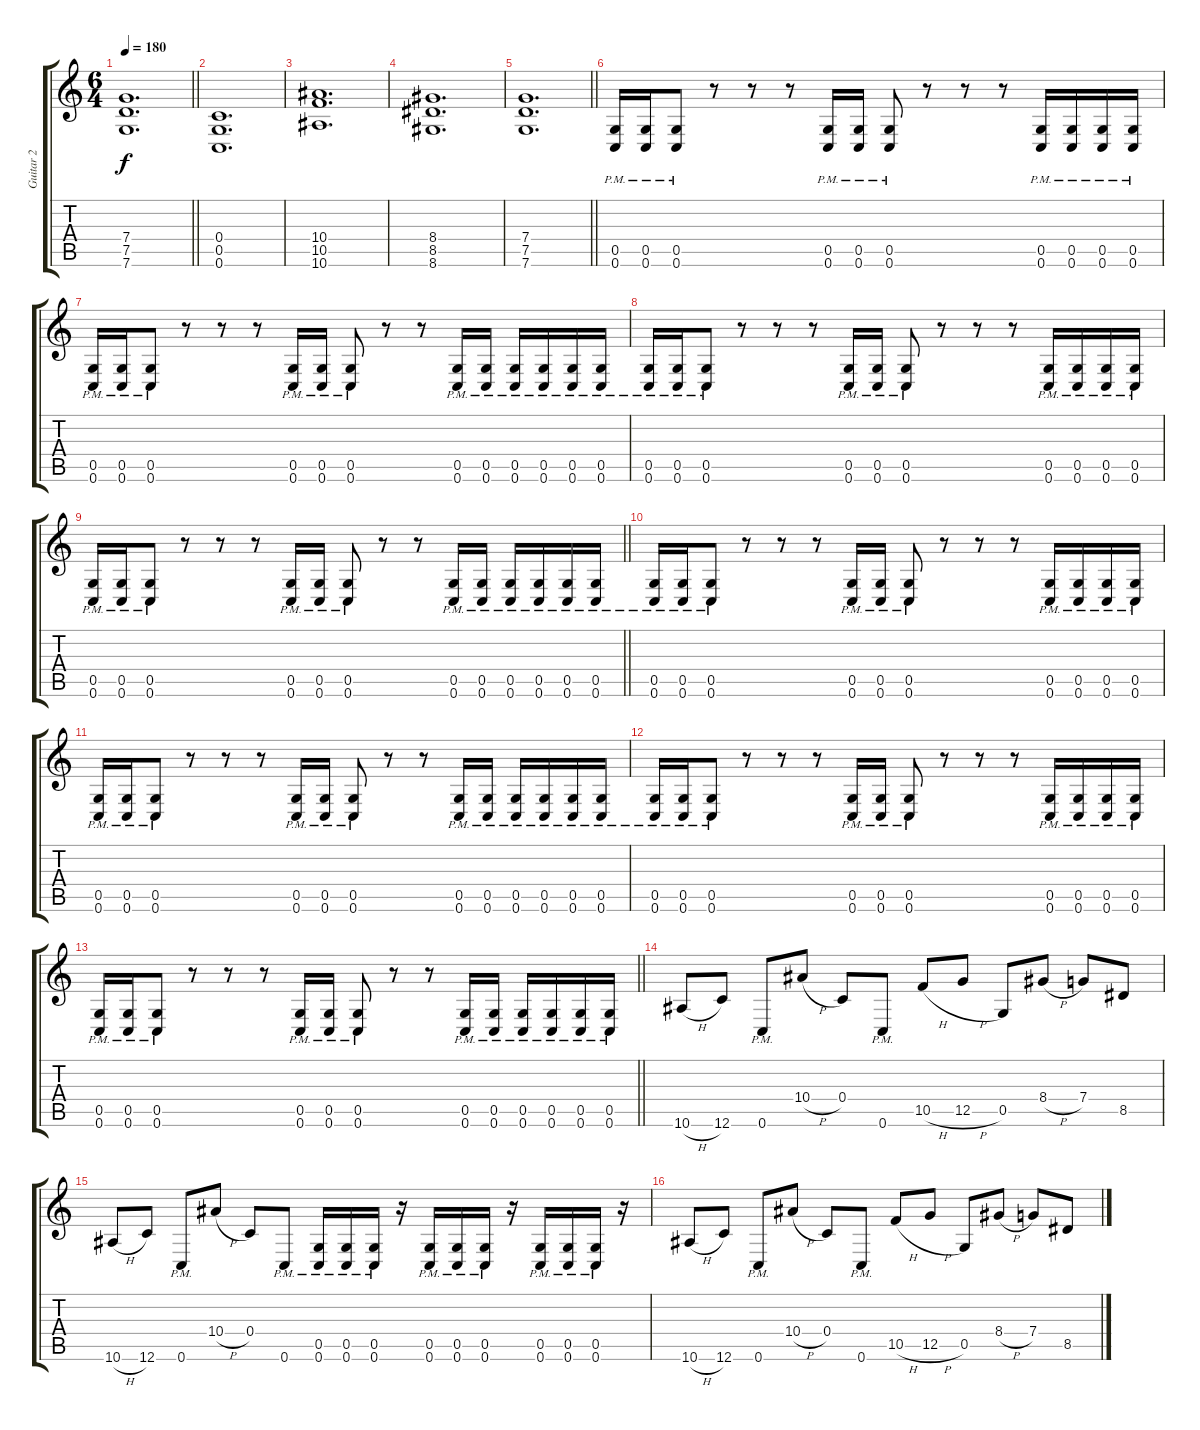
\track ("Guitar 2" "Guitar 2") {instrument distortionguitar}
\staff {score tabs}
\tuning (D4 A3 F3 C3 G2 C2) {hide}
\ts (6 4)
\tempo 180
\clef g2
\barLineRight lightlight
\ks c
(7.4 7.5 7.6).1{d dy f} |
(0.4 0.5 0.6).1{d} |
(10.4 10.5 10.6).1{d} |
(8.4 8.5 8.6).1{d} |
\barLineRight lightlight
(7.4 7.5 7.6).1{d} |
(0.5{pm} 0.6{pm}).16 (0.5{pm} 0.6{pm}).16 (0.5{pm} 0.6{pm}).8 r.8 r.8 r.8 (0.5{pm} 0.6{pm}).16 (0.5{pm} 0.6{pm}).16 (0.5{pm} 0.6{pm}).8 r.8 r.8 r.8 (0.5{pm} 0.6{pm}).16 (0.5{pm} 0.6{pm}).16 (0.5{pm} 0.6{pm}).16 (0.5{pm} 0.6{pm}).16 |
(0.5{pm} 0.6{pm}).16 (0.5{pm} 0.6{pm}).16 (0.5{pm} 0.6{pm}).8 r.8 r.8 r.8 (0.5{pm} 0.6{pm}).16 (0.5{pm} 0.6{pm}).16 (0.5{pm} 0.6{pm}).8 r.8 r.8 (0.5{pm} 0.6{pm}).16 (0.5{pm} 0.6{pm}).16 (0.5{pm} 0.6{pm}).16 (0.5{pm} 0.6{pm}).16 (0.5{pm} 0.6{pm}).16 (0.5{pm} 0.6{pm}).16 |
(0.5{pm} 0.6{pm}).16 (0.5{pm} 0.6{pm}).16 (0.5{pm} 0.6{pm}).8 r.8 r.8 r.8 (0.5{pm} 0.6{pm}).16 (0.5{pm} 0.6{pm}).16 (0.5{pm} 0.6{pm}).8 r.8 r.8 r.8 (0.5{pm} 0.6{pm}).16 (0.5{pm} 0.6{pm}).16 (0.5{pm} 0.6{pm}).16 (0.5{pm} 0.6{pm}).16 |
\barLineRight lightlight
(0.5{pm} 0.6{pm}).16 (0.5{pm} 0.6{pm}).16 (0.5{pm} 0.6{pm}).8 r.8 r.8 r.8 (0.5{pm} 0.6{pm}).16 (0.5{pm} 0.6{pm}).16 (0.5{pm} 0.6{pm}).8 r.8 r.8 (0.5{pm} 0.6{pm}).16 (0.5{pm} 0.6{pm}).16 (0.5{pm} 0.6{pm}).16 (0.5{pm} 0.6{pm}).16 (0.5{pm} 0.6{pm}).16 (0.5{pm} 0.6{pm}).16 |
(0.5{pm} 0.6{pm}).16 (0.5{pm} 0.6{pm}).16 (0.5{pm} 0.6{pm}).8 r.8 r.8 r.8 (0.5{pm} 0.6{pm}).16 (0.5{pm} 0.6{pm}).16 (0.5{pm} 0.6{pm}).8 r.8 r.8 r.8 (0.5{pm} 0.6{pm}).16 (0.5{pm} 0.6{pm}).16 (0.5{pm} 0.6{pm}).16 (0.5{pm} 0.6{pm}).16 |
(0.5{pm} 0.6{pm}).16 (0.5{pm} 0.6{pm}).16 (0.5{pm} 0.6{pm}).8 r.8 r.8 r.8 (0.5{pm} 0.6{pm}).16 (0.5{pm} 0.6{pm}).16 (0.5{pm} 0.6{pm}).8 r.8 r.8 (0.5{pm} 0.6{pm}).16 (0.5{pm} 0.6{pm}).16 (0.5{pm} 0.6{pm}).16 (0.5{pm} 0.6{pm}).16 (0.5{pm} 0.6{pm}).16 (0.5{pm} 0.6{pm}).16 |
(0.5{pm} 0.6{pm}).16 (0.5{pm} 0.6{pm}).16 (0.5{pm} 0.6{pm}).8 r.8 r.8 r.8 (0.5{pm} 0.6{pm}).16 (0.5{pm} 0.6{pm}).16 (0.5{pm} 0.6{pm}).8 r.8 r.8 r.8 (0.5{pm} 0.6{pm}).16 (0.5{pm} 0.6{pm}).16 (0.5{pm} 0.6{pm}).16 (0.5{pm} 0.6{pm}).16 |
\barLineRight lightlight
(0.5{pm} 0.6{pm}).16 (0.5{pm} 0.6{pm}).16 (0.5{pm} 0.6{pm}).8 r.8 r.8 r.8 (0.5{pm} 0.6{pm}).16 (0.5{pm} 0.6{pm}).16 (0.5{pm} 0.6{pm}).8 r.8 r.8 (0.5{pm} 0.6{pm}).16 (0.5{pm} 0.6{pm}).16 (0.5{pm} 0.6{pm}).16 (0.5{pm} 0.6{pm}).16 (0.5{pm} 0.6{pm}).16 (0.5{pm} 0.6{pm}).16 |
10.6{h}.8 12.6.8 0.6{pm}.8 10.4{h}.8 0.4.8 0.6{pm}.8 10.5{h}.8 12.5{h}.8 0.5.8 8.4{h}.8 7.4.8 8.5.8 |
10.6{h}.8 12.6.8 0.6{pm}.8 10.4{h}.8 0.4.8 0.6{pm}.8 (0.5{pm} 0.6{pm}).16 (0.5{pm} 0.6{pm}).16 (0.5{pm} 0.6{pm}).16 r.16 (0.5{pm} 0.6{pm}).16 (0.5{pm} 0.6{pm}).16 (0.5{pm} 0.6{pm}).16 r.16 (0.5{pm} 0.6{pm}).16 (0.5{pm} 0.6{pm}).16 (0.5{pm} 0.6{pm}).16 r.16 |
10.6{h}.8 12.6.8 0.6{pm}.8 10.4{h}.8 0.4.8 0.6{pm}.8 10.5{h}.8 12.5{h}.8 0.5.8 8.4{h}.8 7.4.8 8.5.8
